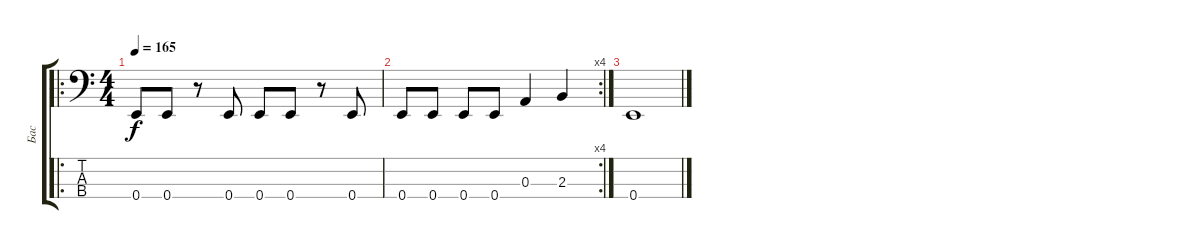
\track ("Бас" "Бас") {instrument electricbasspick}
\staff {score tabs}
\tuning (G2 D2 A1 E1) {hide}
\ro
\ts (4 4)
\tempo 165
\clef f4
\ks c
0.4.8{dy f} 0.4.8 r.8 0.4.8 0.4.8 0.4.8 r.8 0.4.8 |
\rc 4
0.4.8 0.4.8 0.4.8 0.4.8 0.3.4 2.3.4 |
0.4.1
